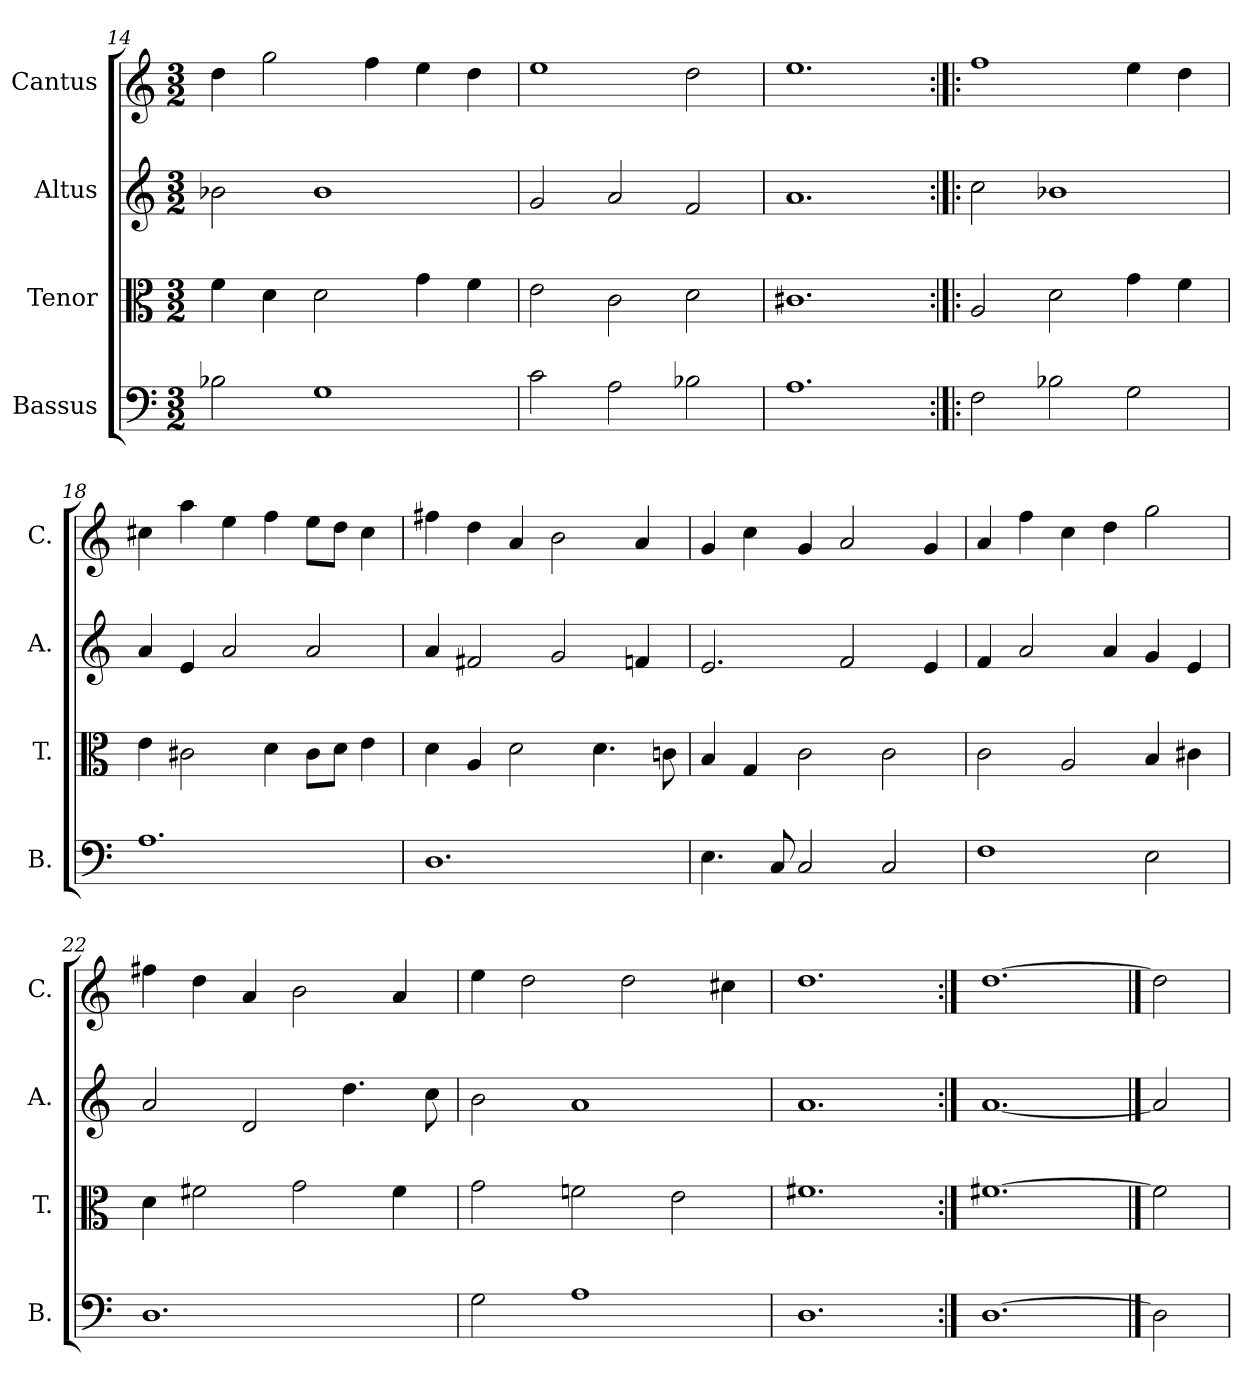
**kern	**kern	**kern	**kern
*part4	*part3	*part2	*part1
*staff4	*staff3	*staff2	*staff1
*I"Bassus	*I"Tenor	*I"Altus	*I"Cantus
*I'B.	*I'T.	*I'A.	*I'C.
*clefF4	*clefC3	*clefG2	*clefG2
*k[]	*k[]	*k[]	*k[]
*C:	*C:	*C:	*C:
*M3/2	*M3/2	*M3/2	*M3/2
=14	=14	=14	=14
2B-X\	4f\	2b-X\	4dd\
.	4d\	.	2gg\
1G\	2d\	1b-\	.
.	.	.	4ff\
.	4g\	.	4ee\
.	4f\	.	4dd\
=15	=15	=15	=15
2c\	2e\	2g/	1ee\
2A\	2c\	2a/	.
2B-X\	2d\	2f/	2dd\
=16	=16	=16	=16
1.A\	1.c#X\	1.a/	1.ee\
!!LO:LB:g=z
=17:|!|:	=17:|!|:	=17:|!|:	=17:|!|:
2F\	2A/	2cc\	1ff\
2B-X\	2d\	1b-X\	.
2G\	4g\	.	4ee\
.	4f\	.	4dd\
=18	=18	=18	=18
1.A\	4e\	4a/	4cc#X\
.	2c#X\	4e/	4aa\
.	.	2a/	4ee\
.	4d\	.	4ff\
.	8c#\L	2a/	8ee\L
.	8d\J	.	8dd\J
.	4e\	.	4cc#\
=19	=19	=19	=19
1.D\	4d\	4a/	4ff#X\
.	4A/	2f#X/	4dd\
.	2d\	.	4a/
.	.	2g/	2b\
.	4.d\	.	.
.	.	4fn/	4a/
.	8cn\	.	.
=20	=20	=20	=20
4.E\	4B/	2.e/	4g/
.	4G/	.	4cc\
8C/	.	.	.
2C/	2c\	.	4g/
.	.	2f/	2a/
2C/	2c\	.	.
.	.	4e/	4g/
=21	=21	=21	=21
1F\	2c\	4f/	4a/
.	.	2a/	4ff\
.	2A/	.	4cc\
.	.	4a/	4dd\
2E\	4B/	4g/	2gg\
.	4c#X\	4e/	.
=22	=22	=22	=22
1.D\	4d\	2a/	4ff#X\
.	2f#X\	.	4dd\
.	.	2d/	4a/
.	2g\	.	2b\
.	.	4.dd\	.
.	4f#\	.	4a/
.	.	8cc\	.
=23	=23	=23	=23
2G\	2g\	2b\	4ee\
.	.	.	2dd\
1A\	2fn\	1a/	.
.	.	.	2dd\
.	2e\	.	.
.	.	.	4cc#X\
=24	=24	=24	=24
1.D\	1.f#X\	1.a/	1.dd\
=25:|!	=25:|!	=25:|!	=25:|!
[1.D\	[1.f#X\	[1.a/	[1.dd\
==26	==26	==26	==26
2D\]	2f#\]	2a/]	2dd\]
=	=	=	=
*-	*-	*-	*-
